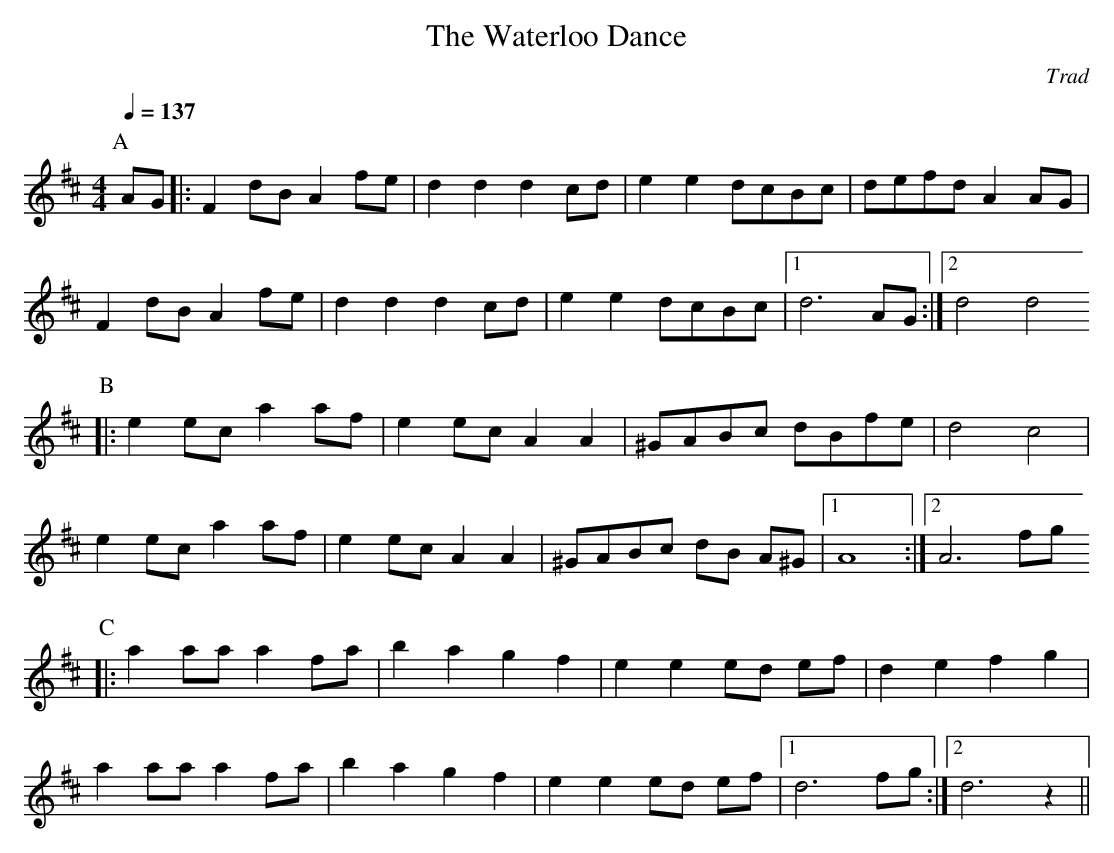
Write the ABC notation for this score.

X:1
T:The Waterloo Dance
M:4/4
L:1/8
Q:1/4=137
C:Trad
K:D
P:A
 AG|: F2 dB A2 fe|d2 d2 d2 cd| \
      e2 e2 dcBc|defd A2 AG|
      F2 dB A2 fe|d2 d2 d2 cd| \
      e2 e2 dcBc|1 d6 AG :|2 d4 d4
P:B
|: e2 ec a2 af|e2 ec A2 A2| \
   ^GABc dBfe|d4 c4|
   e2 ec a2 af|e2 ec A2 A2| \
   ^GABc dB A^G|1 A8:|2 A6 fg
P:C
|: a2 aa a2 fa|b2 a2 g2 f2| \
   e2 e2 ed ef|d2 e2 f2 g2|
   a2 aa a2 fa|b2 a2 g2 f2| \
   e2 e2 ed ef|1 d6 fg :|2 d6 z2||
